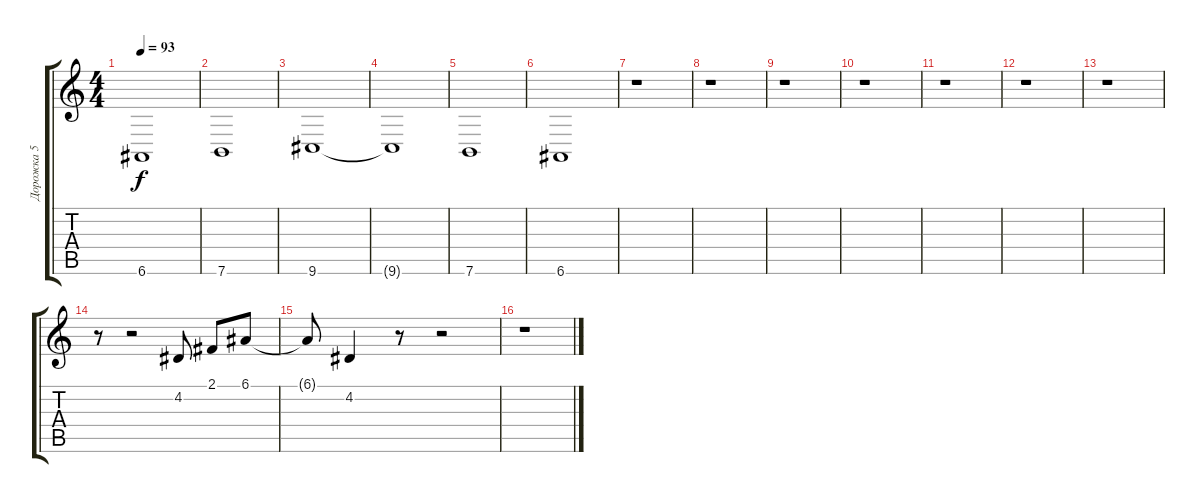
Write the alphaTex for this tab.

\track ("Дорожка 5" "Дорожка 5") {instrument lead8bassandlead}
\staff {score tabs}
\tuning (E4 B3 G3 D3 A2 E2) {hide}
\ts (4 4)
\tempo 93
\clef g2
\ks c
6.6.1{dy f} |
7.6.1 |
9.6.1 |
9.6{t}.1 |
7.6.1 |
6.6.1 |
r.1 |
r.1 |
r.1 |
r.1 |
r.1 |
r.1 |
r.1 |
r.8 r.2 4.2.8 2.1.8 6.1.8 |
6.1{t}.8 4.2.4 r.8 r.2 |
r.1
